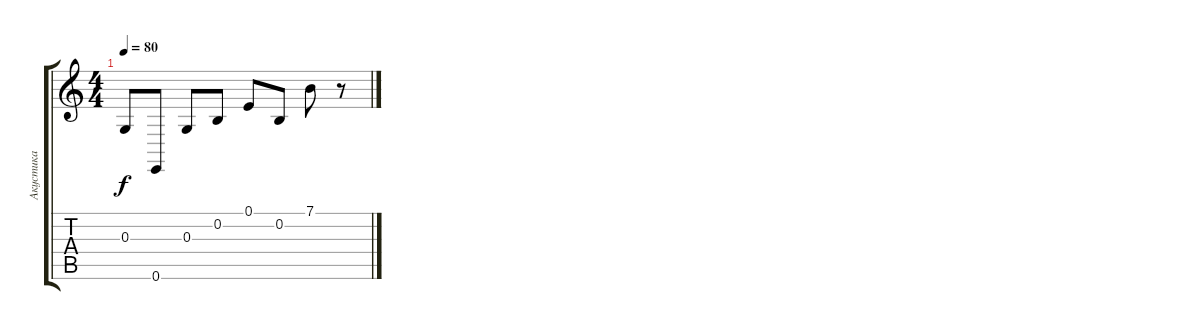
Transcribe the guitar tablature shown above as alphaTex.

\track ("Акустика" "Акустика") {instrument brightacousticpiano}
\staff {score tabs}
\tuning (E4 B3 G3 D3 A2 E2) {hide}
\ts (4 4)
\tempo 80
\clef g2
\ks c
0.3.8{dy f} 0.6.8 0.3.8 0.2.8 0.1.8 0.2.8 7.1.8 r.8
